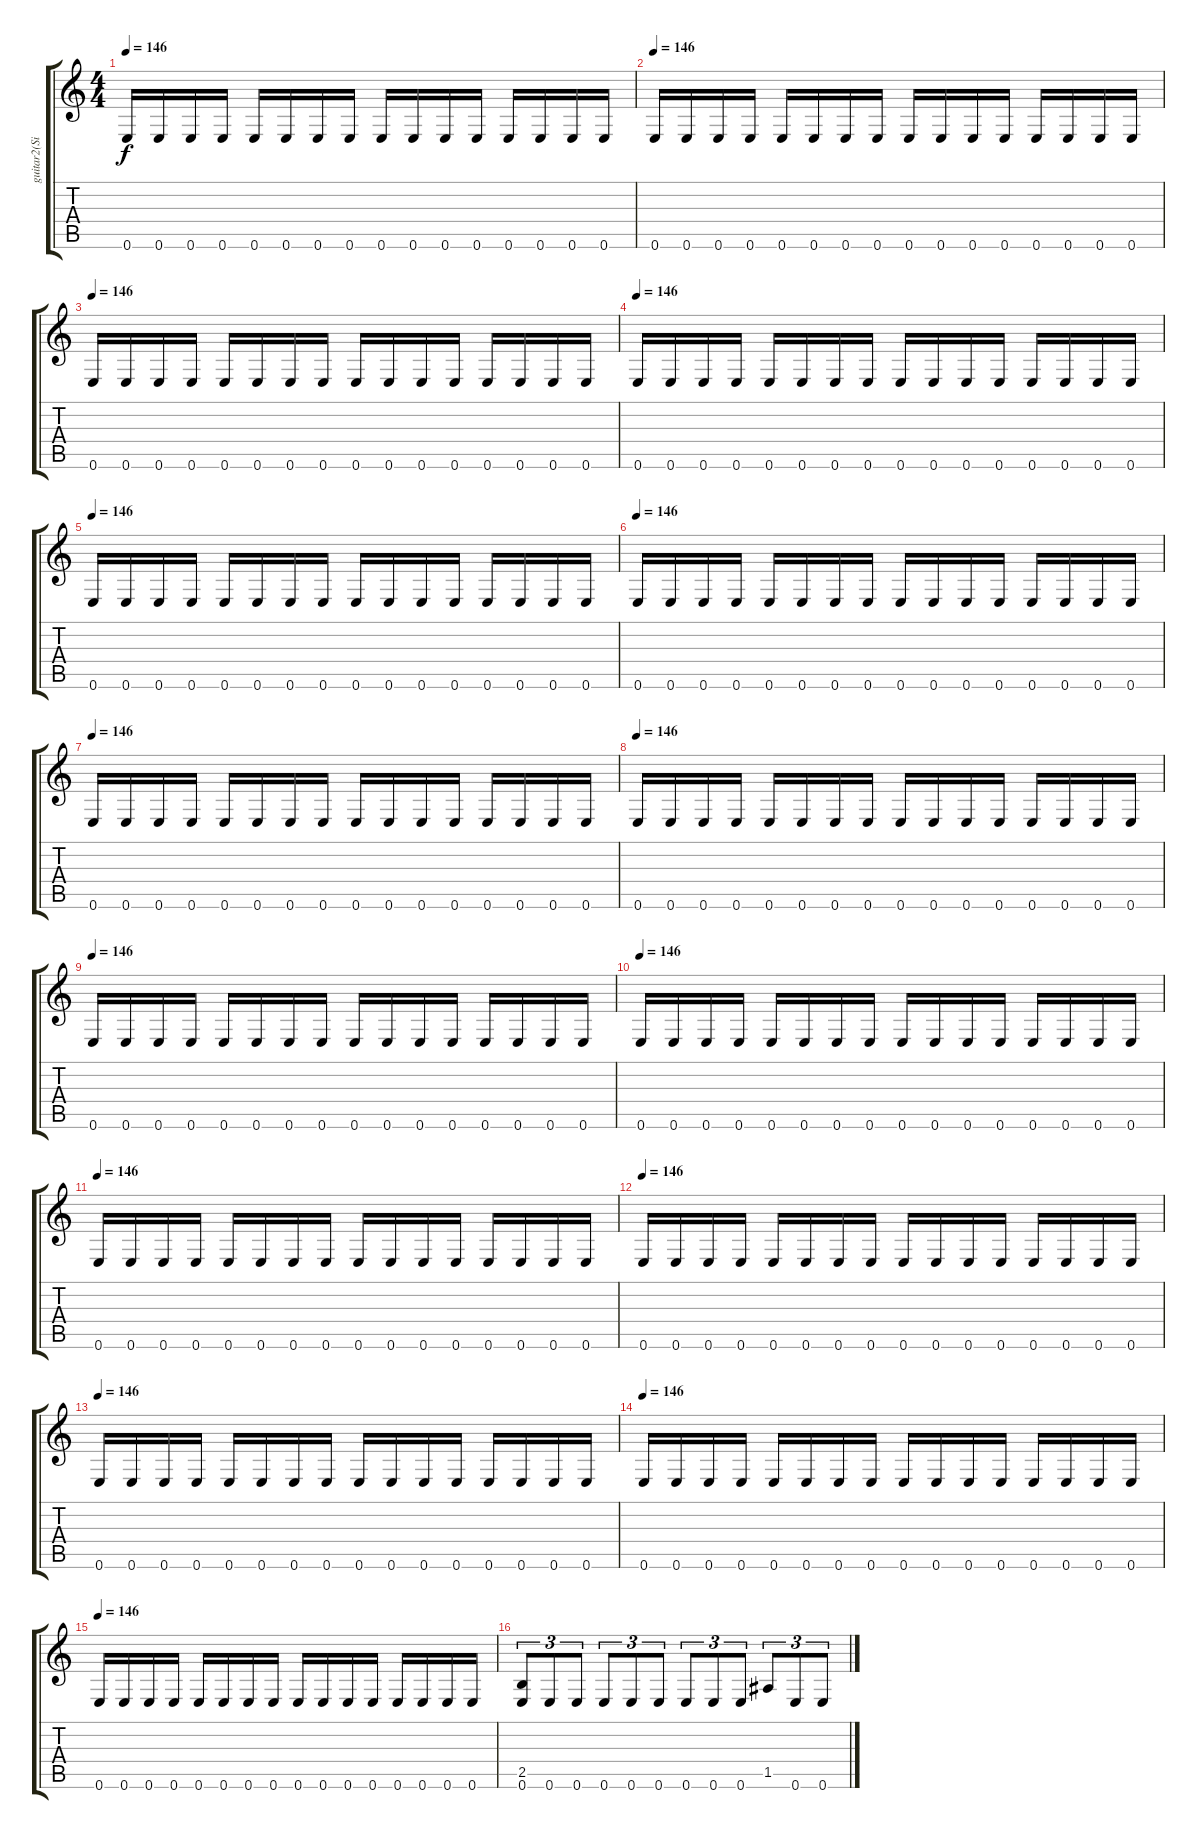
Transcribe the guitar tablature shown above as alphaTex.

\track ("guitar2(Simon)" "guitar2(Si") {instrument distortionguitar}
\staff {score tabs}
\tuning (E4 B3 G3 D3 A2 E2) {hide}
\ts (4 4)
\tempo 146
\clef g2
\ks c
0.6.16{dy f instrument distortionguitar} 0.6.16 0.6.16 0.6.16 0.6.16 0.6.16 0.6.16 0.6.16 0.6.16 0.6.16 0.6.16 0.6.16 0.6.16 0.6.16 0.6.16 0.6.16 |
\tempo 146
0.6.16{instrument distortionguitar} 0.6.16 0.6.16 0.6.16 0.6.16 0.6.16 0.6.16 0.6.16 0.6.16 0.6.16 0.6.16 0.6.16 0.6.16 0.6.16 0.6.16 0.6.16 |
\tempo 146
0.6.16{instrument distortionguitar} 0.6.16 0.6.16 0.6.16 0.6.16 0.6.16 0.6.16 0.6.16 0.6.16 0.6.16 0.6.16 0.6.16 0.6.16 0.6.16 0.6.16 0.6.16 |
\tempo 146
0.6.16{instrument distortionguitar} 0.6.16 0.6.16 0.6.16 0.6.16 0.6.16 0.6.16 0.6.16 0.6.16 0.6.16 0.6.16 0.6.16 0.6.16 0.6.16 0.6.16 0.6.16 |
\tempo 146
0.6.16{instrument distortionguitar} 0.6.16 0.6.16 0.6.16 0.6.16 0.6.16 0.6.16 0.6.16 0.6.16 0.6.16 0.6.16 0.6.16 0.6.16 0.6.16 0.6.16 0.6.16 |
\tempo 146
0.6.16{instrument distortionguitar} 0.6.16 0.6.16 0.6.16 0.6.16 0.6.16 0.6.16 0.6.16 0.6.16 0.6.16 0.6.16 0.6.16 0.6.16 0.6.16 0.6.16 0.6.16 |
\tempo 146
0.6.16{instrument distortionguitar} 0.6.16 0.6.16 0.6.16 0.6.16 0.6.16 0.6.16 0.6.16 0.6.16 0.6.16 0.6.16 0.6.16 0.6.16 0.6.16 0.6.16 0.6.16 |
\tempo 146
0.6.16{instrument distortionguitar} 0.6.16 0.6.16 0.6.16 0.6.16 0.6.16 0.6.16 0.6.16 0.6.16 0.6.16 0.6.16 0.6.16 0.6.16 0.6.16 0.6.16 0.6.16 |
\tempo 146
0.6.16{instrument distortionguitar} 0.6.16 0.6.16 0.6.16 0.6.16 0.6.16 0.6.16 0.6.16 0.6.16 0.6.16 0.6.16 0.6.16 0.6.16 0.6.16 0.6.16 0.6.16 |
\tempo 146
0.6.16{instrument distortionguitar} 0.6.16 0.6.16 0.6.16 0.6.16 0.6.16 0.6.16 0.6.16 0.6.16 0.6.16 0.6.16 0.6.16 0.6.16 0.6.16 0.6.16 0.6.16 |
\tempo 146
0.6.16{instrument distortionguitar} 0.6.16 0.6.16 0.6.16 0.6.16 0.6.16 0.6.16 0.6.16 0.6.16 0.6.16 0.6.16 0.6.16 0.6.16 0.6.16 0.6.16 0.6.16 |
\tempo 146
0.6.16{instrument distortionguitar} 0.6.16 0.6.16 0.6.16 0.6.16 0.6.16 0.6.16 0.6.16 0.6.16 0.6.16 0.6.16 0.6.16 0.6.16 0.6.16 0.6.16 0.6.16 |
\tempo 146
0.6.16{instrument distortionguitar} 0.6.16 0.6.16 0.6.16 0.6.16 0.6.16 0.6.16 0.6.16 0.6.16 0.6.16 0.6.16 0.6.16 0.6.16 0.6.16 0.6.16 0.6.16 |
\tempo 146
0.6.16{instrument distortionguitar} 0.6.16 0.6.16 0.6.16 0.6.16 0.6.16 0.6.16 0.6.16 0.6.16 0.6.16 0.6.16 0.6.16 0.6.16 0.6.16 0.6.16 0.6.16 |
\tempo 146
0.6.16{instrument distortionguitar} 0.6.16 0.6.16 0.6.16 0.6.16 0.6.16 0.6.16 0.6.16 0.6.16 0.6.16 0.6.16 0.6.16 0.6.16 0.6.16 0.6.16 0.6.16 |
(2.5 0.6).8{tu (3 2)} 0.6.8{tu (3 2)} 0.6.8{tu (3 2)} 0.6.8{tu (3 2)} 0.6.8{tu (3 2)} 0.6.8{tu (3 2)} 0.6.8{tu (3 2)} 0.6.8{tu (3 2)} 0.6.8{tu (3 2)} 1.5.8{tu (3 2)} 0.6.8{tu (3 2)} 0.6.8{tu (3 2)}
